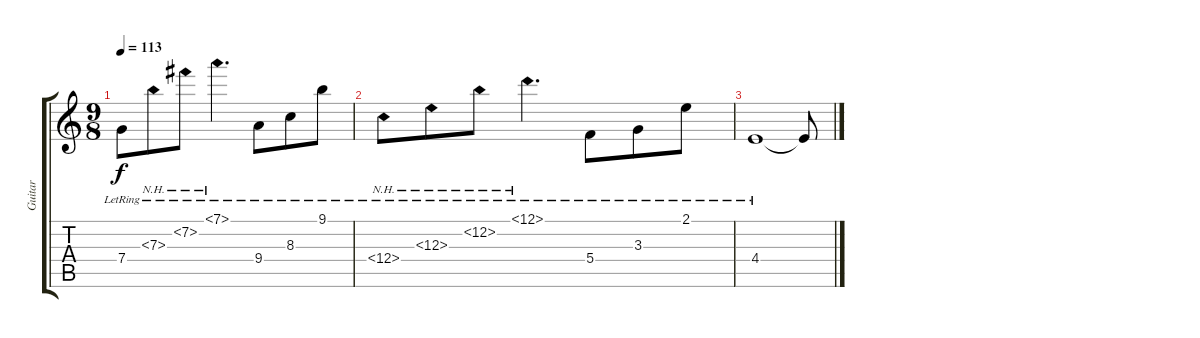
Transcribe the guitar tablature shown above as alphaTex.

\track ("Guitar" "Guitar") {instrument electricguitarjazz}
\staff {score tabs}
\tuning (D4 B3 E3 C3 A2 E2) {hide}
\ts (9 8)
\tempo 113
\clef g2
\ks c
7.4{lr}.8{dy f} 7.3{nh lr}.8 7.2{nh lr}.8 7.1{nh lr}.4{d} 9.4{lr}.8 8.3{lr}.8 9.1{lr}.8 |
12.4{nh lr}.8 12.3{nh lr}.8 12.2{nh lr}.8 12.1{nh lr}.4{d} 5.4{lr}.8 3.3{lr}.8 2.1{lr}.8 |
4.4{lr}.1 4.4{t}.8
